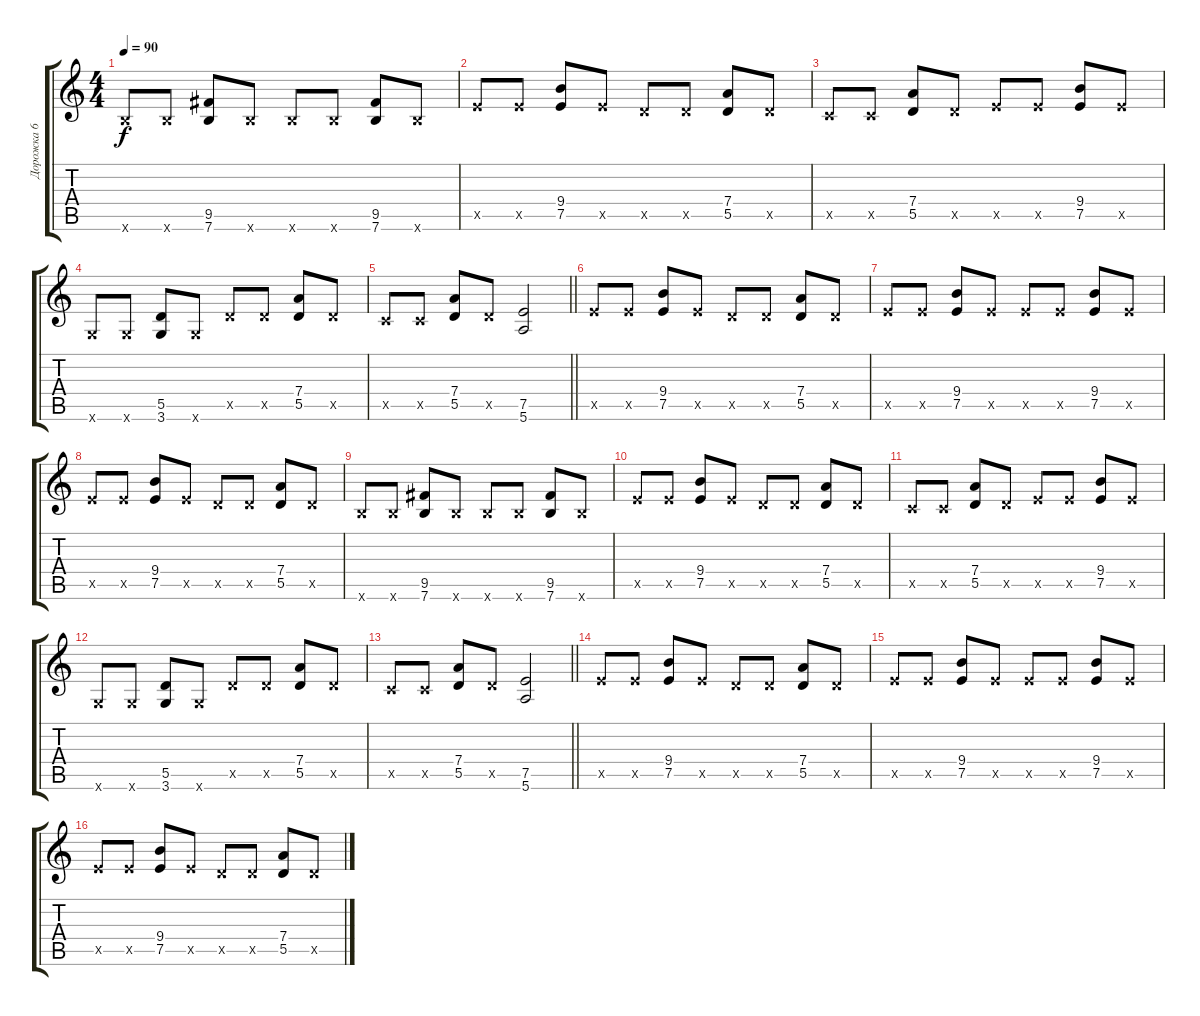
\track ("Дорожка 6" "Дорожка 6") {instrument electricguitarjazz}
\staff {score tabs}
\tuning (E4 B3 G3 D3 A2 E2) {hide}
\ts (4 4)
\tempo 90
\clef g2
\ks c
7.6{x}.8{dy f} 7.6{x}.8 (9.5 7.6).8 7.6{x}.8 7.6{x}.8 7.6{x}.8 (9.5 7.6).8 7.6{x}.8 |
7.5{x}.8{instrument overdrivenguitar} 7.5{x}.8 (9.4 7.5).8 7.5{x}.8 5.5{x}.8 5.5{x}.8 (7.4 5.5).8 5.5{x}.8 |
3.5{x}.8 3.5{x}.8 (7.4 5.5).8 5.5{x}.8 7.5{x}.8 7.5{x}.8 (9.4 7.5).8 7.5{x}.8 |
3.6{x}.8 3.6{x}.8 (5.5 3.6).8 3.6{x}.8 5.5{x}.8 5.5{x}.8 (7.4 5.5).8 5.5{x}.8 |
\barLineRight lightlight
3.5{x}.8 3.5{x}.8 (7.4 5.5).8 5.5{x}.8 (7.5 5.6).2 |
\section ("" "")
7.5{x}.8{volume 16 instrument overdrivenguitar} 7.5{x}.8 (9.4 7.5).8 7.5{x}.8 5.5{x}.8 5.5{x}.8 (7.4 5.5).8 5.5{x}.8 |
7.5{x}.8 7.5{x}.8 (9.4 7.5).8 7.5{x}.8 7.5{x}.8 7.5{x}.8 (9.4 7.5).8 7.5{x}.8 |
7.5{x}.8{instrument overdrivenguitar} 7.5{x}.8 (9.4 7.5).8 7.5{x}.8 5.5{x}.8 5.5{x}.8 (7.4 5.5).8 5.5{x}.8 |
7.6{x}.8 7.6{x}.8 (9.5 7.6).8 7.6{x}.8 7.6{x}.8 7.6{x}.8 (9.5 7.6).8 7.6{x}.8 |
7.5{x}.8{instrument overdrivenguitar} 7.5{x}.8 (9.4 7.5).8 7.5{x}.8 5.5{x}.8 5.5{x}.8 (7.4 5.5).8 5.5{x}.8 |
3.5{x}.8 3.5{x}.8 (7.4 5.5).8 5.5{x}.8 7.5{x}.8 7.5{x}.8 (9.4 7.5).8 7.5{x}.8 |
3.6{x}.8 3.6{x}.8 (5.5 3.6).8 3.6{x}.8 5.5{x}.8 5.5{x}.8 (7.4 5.5).8 5.5{x}.8 |
\barLineRight lightlight
3.5{x}.8 3.5{x}.8 (7.4 5.5).8 5.5{x}.8 (7.5 5.6).2 |
\section ("" "")
7.5{x}.8{volume 16 instrument overdrivenguitar} 7.5{x}.8 (9.4 7.5).8 7.5{x}.8 5.5{x}.8 5.5{x}.8 (7.4 5.5).8 5.5{x}.8 |
7.5{x}.8 7.5{x}.8 (9.4 7.5).8 7.5{x}.8 7.5{x}.8 7.5{x}.8 (9.4 7.5).8 7.5{x}.8 |
7.5{x}.8{instrument overdrivenguitar} 7.5{x}.8 (9.4 7.5).8 7.5{x}.8 5.5{x}.8 5.5{x}.8 (7.4 5.5).8 5.5{x}.8
